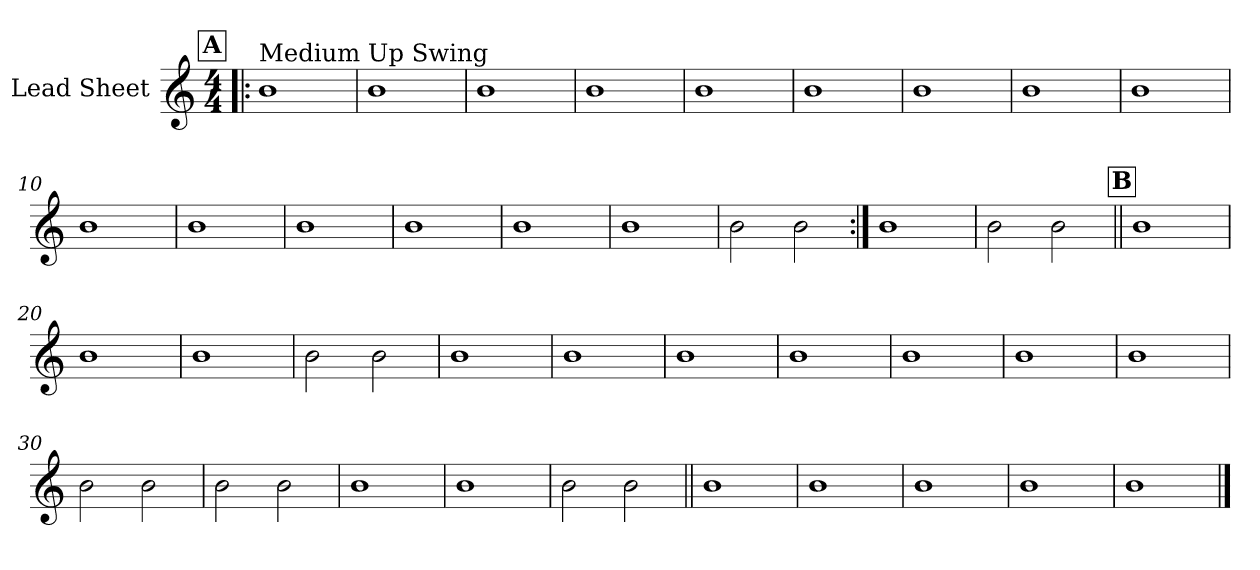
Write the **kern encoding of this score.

**kern
*part1
*staff1
*I"Lead Sheet
*clefG2
*k[]
*M4/4
!!LO:REH:place=s1:a:fs=14:t=A
=1!|:
!LO:TX:a:t=Medium Up Swing
1b
=2
1b
=3
1b
=4
1b
!!LO:LB:g=z
=5
1b
=6
1b
=7
1b
=8
1b
!!LO:LB:g=z
=9
1b
=10
1b
=11
1b
=12
1b
!!LO:LB:g=z
=13
1b
=14
1b
=15
1b
=16
2b\
2b\
!!LO:LB:g=z
=17:|!
1b
=18
2b\
2b\
!!LO:LB:g=z
!!LO:REH:place=s1:a:fs=14:t=B
=19||
1b
=20
1b
=21
1b
=22
2b\
2b\
!!LO:LB:g=z
=23
1b
=24
1b
=25
1b
=26
1b
!!LO:LB:g=z
=27
1b
=28
1b
=29
1b
=30
2b\
2b\
!!LO:LB:g=z
=31
2b\
2b\
=32
1b
=33
1b
=34
2b\
2b\
=35||
1b
=36
1b
=37
1b
=38
1b
=39
1b
==
*-
